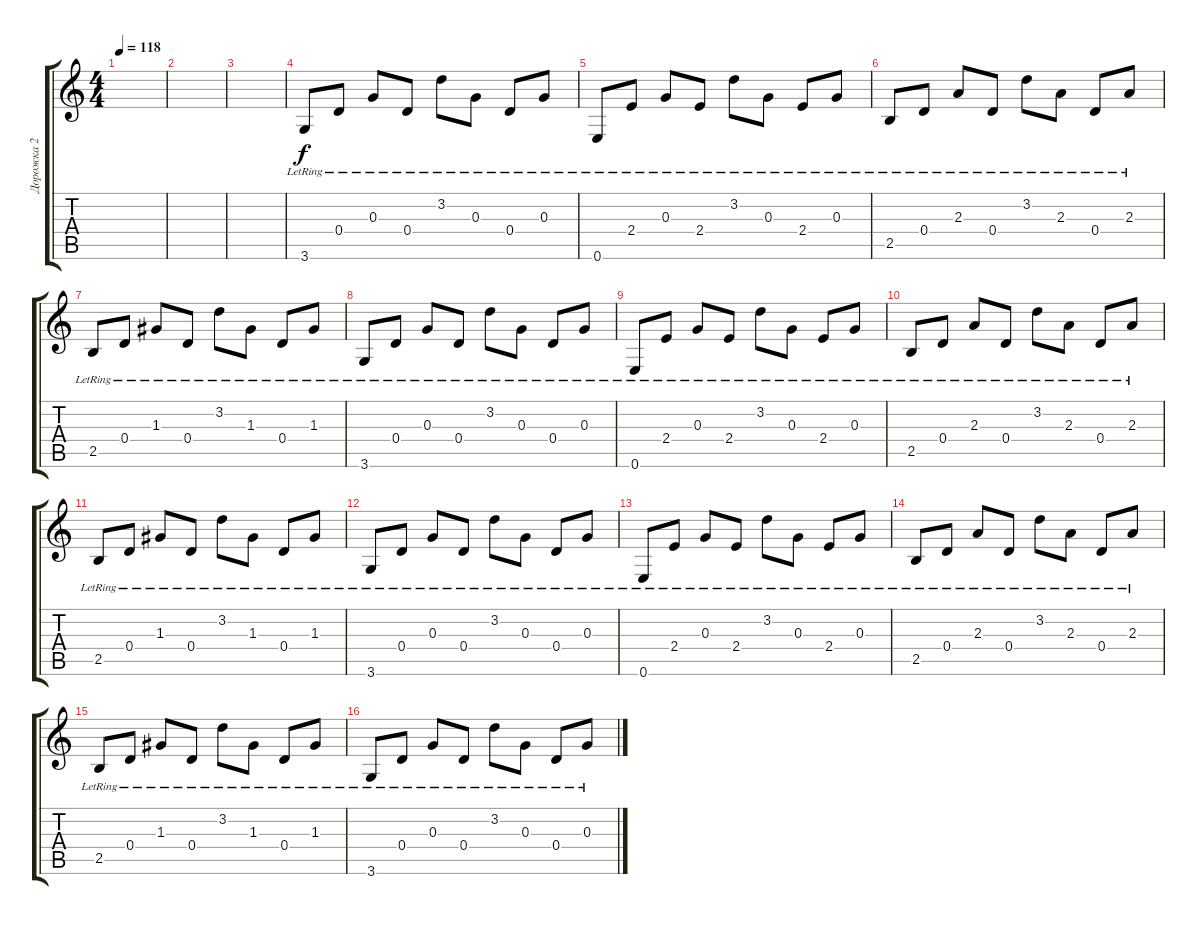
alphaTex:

\track ("Дорожка 2" "Дорожка 2") {instrument acousticguitarsteel}
\staff {score tabs}
\tuning (E4 B3 G3 D3 A2 E2) {hide}
\ts (4 4)
\tempo 118
\clef g2
\ks c
|
|
|
3.6{lr}.8 0.4{lr}.8 0.3{lr}.8 0.4{lr}.8 3.2{lr}.8 0.3{lr}.8 0.4{lr}.8 0.3{lr}.8 |
0.6{lr}.8 2.4{lr}.8 0.3{lr}.8 2.4{lr}.8 3.2{lr}.8 0.3{lr}.8 2.4{lr}.8 0.3{lr}.8 |
2.5{lr}.8 0.4{lr}.8 2.3{lr}.8 0.4{lr}.8 3.2{lr}.8 2.3{lr}.8 0.4{lr}.8 2.3{lr}.8 |
2.5{lr}.8 0.4{lr}.8 1.3{lr}.8 0.4{lr}.8 3.2{lr}.8 1.3{lr}.8 0.4{lr}.8 1.3{lr}.8 |
3.6{lr}.8 0.4{lr}.8 0.3{lr}.8 0.4{lr}.8 3.2{lr}.8 0.3{lr}.8 0.4{lr}.8 0.3{lr}.8 |
0.6{lr}.8 2.4{lr}.8 0.3{lr}.8 2.4{lr}.8 3.2{lr}.8 0.3{lr}.8 2.4{lr}.8 0.3{lr}.8 |
2.5{lr}.8 0.4{lr}.8 2.3{lr}.8 0.4{lr}.8 3.2{lr}.8 2.3{lr}.8 0.4{lr}.8 2.3{lr}.8 |
2.5{lr}.8 0.4{lr}.8 1.3{lr}.8 0.4{lr}.8 3.2{lr}.8 1.3{lr}.8 0.4{lr}.8 1.3{lr}.8 |
3.6{lr}.8 0.4{lr}.8 0.3{lr}.8 0.4{lr}.8 3.2{lr}.8 0.3{lr}.8 0.4{lr}.8 0.3{lr}.8 |
0.6{lr}.8 2.4{lr}.8 0.3{lr}.8 2.4{lr}.8 3.2{lr}.8 0.3{lr}.8 2.4{lr}.8 0.3{lr}.8 |
2.5{lr}.8 0.4{lr}.8 2.3{lr}.8 0.4{lr}.8 3.2{lr}.8 2.3{lr}.8 0.4{lr}.8 2.3{lr}.8 |
2.5{lr}.8 0.4{lr}.8 1.3{lr}.8 0.4{lr}.8 3.2{lr}.8 1.3{lr}.8 0.4{lr}.8 1.3{lr}.8 |
3.6{lr}.8 0.4{lr}.8 0.3{lr}.8 0.4{lr}.8 3.2{lr}.8 0.3{lr}.8 0.4{lr}.8 0.3{lr}.8
